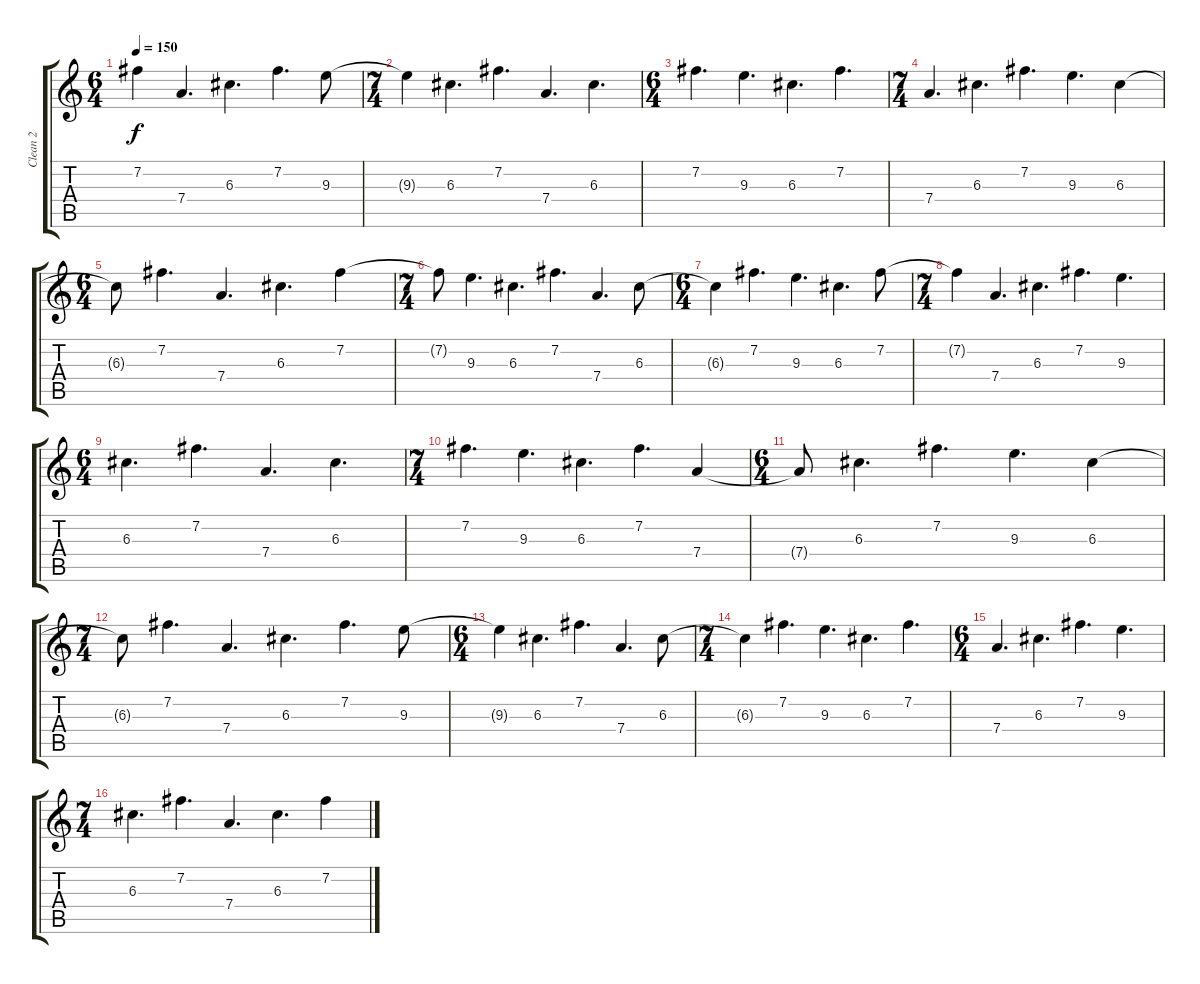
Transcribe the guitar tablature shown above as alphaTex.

\track ("Clean 2" "Clean 2") {instrument electricguitarjazz}
\staff {score tabs}
\tuning (E4 B3 G3 D3 A2 E2) {hide}
\ts (6 4)
\tempo 150
\clef g2
\ks c
7.2{t}.4{dy f} 7.4.4{d} 6.3.4{d} 7.2.4{d} 9.3.8 |
\ts (7 4)
9.3{t}.4 6.3.4{d} 7.2.4{d} 7.4.4{d} 6.3.4{d} |
\ts (6 4)
7.2.4{d} 9.3.4{d} 6.3.4{d} 7.2.4{d} |
\ts (7 4)
7.4.4{d} 6.3.4{d} 7.2.4{d} 9.3.4{d} 6.3.4 |
\ts (6 4)
6.3{t}.8 7.2.4{d} 7.4.4{d} 6.3.4{d} 7.2.4 |
\ts (7 4)
7.2{t}.8 9.3.4{d} 6.3.4{d} 7.2.4{d} 7.4.4{d} 6.3.8 |
\ts (6 4)
6.3{t}.4 7.2.4{d} 9.3.4{d} 6.3.4{d} 7.2.8 |
\ts (7 4)
7.2{t}.4 7.4.4{d} 6.3.4{d} 7.2.4{d} 9.3.4{d} |
\ts (6 4)
6.3.4{d} 7.2.4{d} 7.4.4{d} 6.3.4{d} |
\ts (7 4)
7.2.4{d} 9.3.4{d} 6.3.4{d} 7.2.4{d} 7.4.4 |
\ts (6 4)
7.4{t}.8 6.3.4{d} 7.2.4{d} 9.3.4{d} 6.3.4 |
\ts (7 4)
6.3{t}.8 7.2.4{d} 7.4.4{d} 6.3.4{d} 7.2.4{d} 9.3.8 |
\ts (6 4)
9.3{t}.4 6.3.4{d} 7.2.4{d} 7.4.4{d} 6.3.8 |
\ts (7 4)
6.3{t}.4 7.2.4{d} 9.3.4{d} 6.3.4{d} 7.2.4{d} |
\ts (6 4)
7.4.4{d} 6.3.4{d} 7.2.4{d} 9.3.4{d} |
\ts (7 4)
6.3.4{d} 7.2.4{d} 7.4.4{d} 6.3.4{d} 7.2.4
